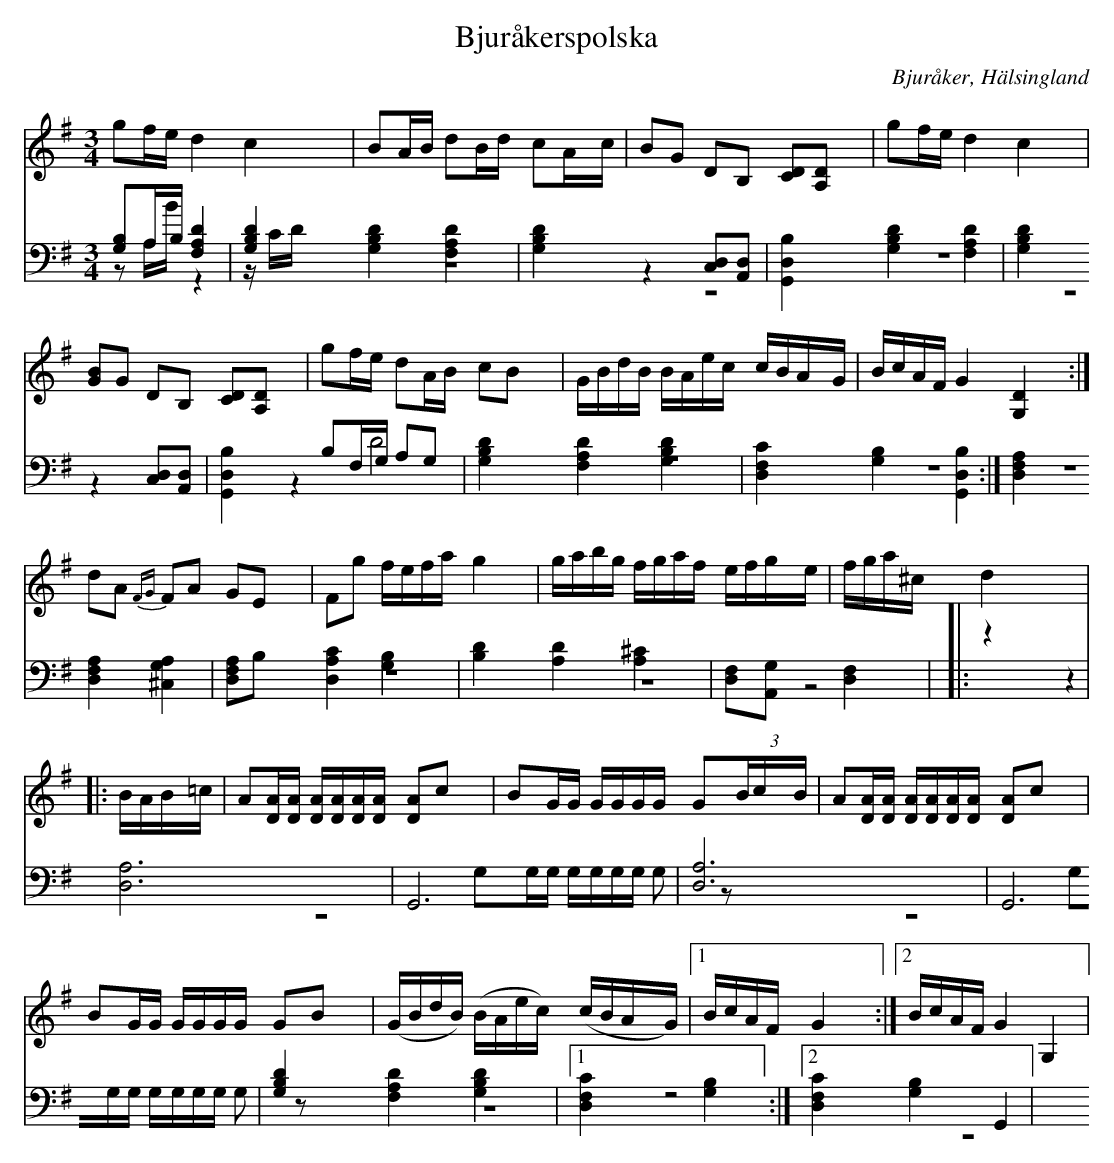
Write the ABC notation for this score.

X:1
T: Bjuråkerspolska
O: Bjuråker, Hälsingland
M: 3/4
L: 1/8
K: G
V:1
V:2
V:3 merge
V:1
gf/e/ d2 c2|BA/B/ dB/d/ cA/c/| BG DB, [CD][A,D]|gf/e/ d2 c2|
[GB]G DB, [CD][A,D] |gf/e/ dA/B/ cB|G/B/d/B/ B/A/e/c/ c/B/A/G/|B/c/A/F/ G2 [G,2D2]:|
dA {FG}FA GE|Fg f/e/f/a/ g2|g/a/b/g/ f/g/a/f/ e/f/g/e/ |f/g/a/^c/ d2 |
|:B/A/B/=c/|A[D/A/][D/A/] [D/A/][D/A/][D/A/][D/A/] [DA]c|BG/G/ G/G/G/G/ G(3B/c/B/|A[D/A/][D/A/] [D/A/][D/A/][D/A/][D/A/] [DA]c|
BG/G/ G/G/G/G/ GB|(G/B/d/B/) (B/A/e/c/) (c/B/A/G/)|1 B/c/A/F/ G2:|2 B/c/A/F/ G2 G,2|
V:2 clef=bass
[G,B,]A,/B,/ [F,2A,2 D2]|[G,2B,2D2] [G,2B,2D2] [F,2A,2 D2]|[G,2B,2D2] z2 [C,D,][A,,D,]|[G,,2D,2B,2] [G,2B,2D2] [F,2A,2 D2]|
[G,2B,2D2] z2 [C,D,][A,,D,]|[G,,2D,2B,2] B,F,/G,/ A,G,|[G,2B,2D2] [F,2A,2 D2] [G,2B,2D2]|[D,2F,2C2] [G,2B,2][G,,2D,2B,2]:|
[D,2F,2A,2] [D,2F,2A,2] [^C,2G,2A,2]|[D,F,A,]B, [D,2A,2C2] [G,2B,2]|[B,2D2] [A,2D2] [A,2^C2]|[D,F,][A,,G,] [D,2F,2]|
|:z2|[D,6A,6]|G,,6|[D,6A,6]|
G,,6|[G,2B,2D2] [F,2A,2 D2] [G,2B,2D2]|1 [D,2F,2C2] [G,2B,2] :|2 [D,2F,2C2] [G,2B,2] G,,2|
V:3  clef=bass
zA,/B/ z2 z/C/D/ |z6|z6|z6|
z6|z2 D4|z6|z6:|
z6|z6|z6|z4|
|:z2|z6|G,G,/G,/ G,/G,/G,/G,/ G,z|z6 |
G,G,/G,/ G,/G,/G,/G,/ G,z|z6|1 z4:|2 z6|
